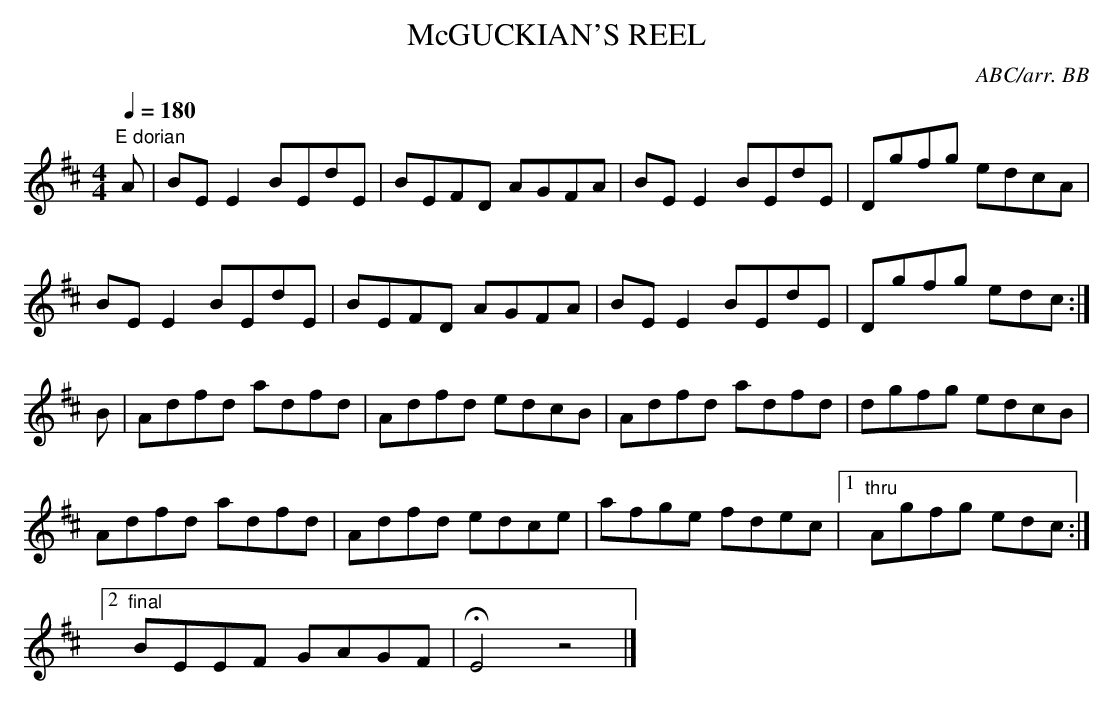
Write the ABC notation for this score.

X:1
T:McGUCKIAN'S REEL
C:ABC/arr. BB
L:1/8
Q:1/4=180
M:4/4
K:D
"E dorian"
A|BEE2 BEdE|BEFD AGFA|BEE2 BEdE|Dgfg edcA|
BEE2 BEdE|BEFD AGFA|BEE2 BEdE|Dgfg edc :|
B|Adfd adfd|Adfd edcB|Adfd adfd|dgfg edcB|
Adfd adfd|Adfd edce|afge fdec|1 "thru"Agfg edc:|
[2 "final"BEEF GAGF|HE4z4|]
